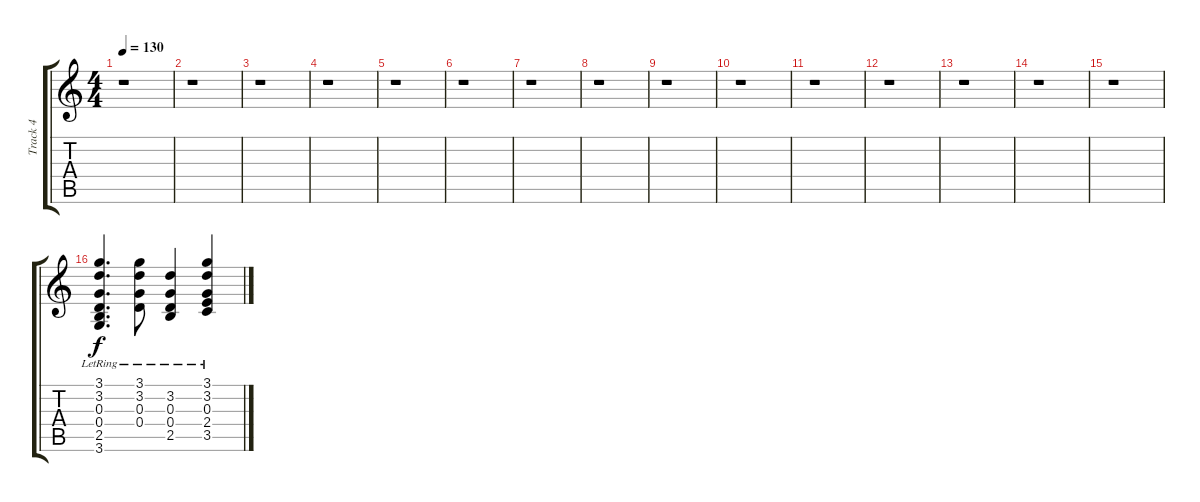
\track ("Track 4" "Track 4") {instrument acousticguitarsteel}
\staff {score tabs}
\tuning (E4 B3 G3 D3 A2 E2) {hide}
\ts (4 4)
\tempo 130
\clef g2
\ks c
r.1{dy f} |
r.1 |
r.1 |
r.1 |
r.1 |
r.1 |
r.1 |
r.1 |
r.1 |
r.1 |
r.1 |
r.1 |
r.1 |
r.1 |
r.1 |
(3.1{lr} 3.2{lr} 0.3{lr} 0.4{lr} 2.5{lr} 3.6{lr}).4{d} (3.1{lr} 3.2{lr} 0.3{lr} 0.4{lr}).8 (3.2{lr} 0.3{lr} 0.4{lr} 2.5{lr}).4 (3.1{lr} 3.2{lr} 0.3{lr} 2.4{lr} 3.5{lr}).4
